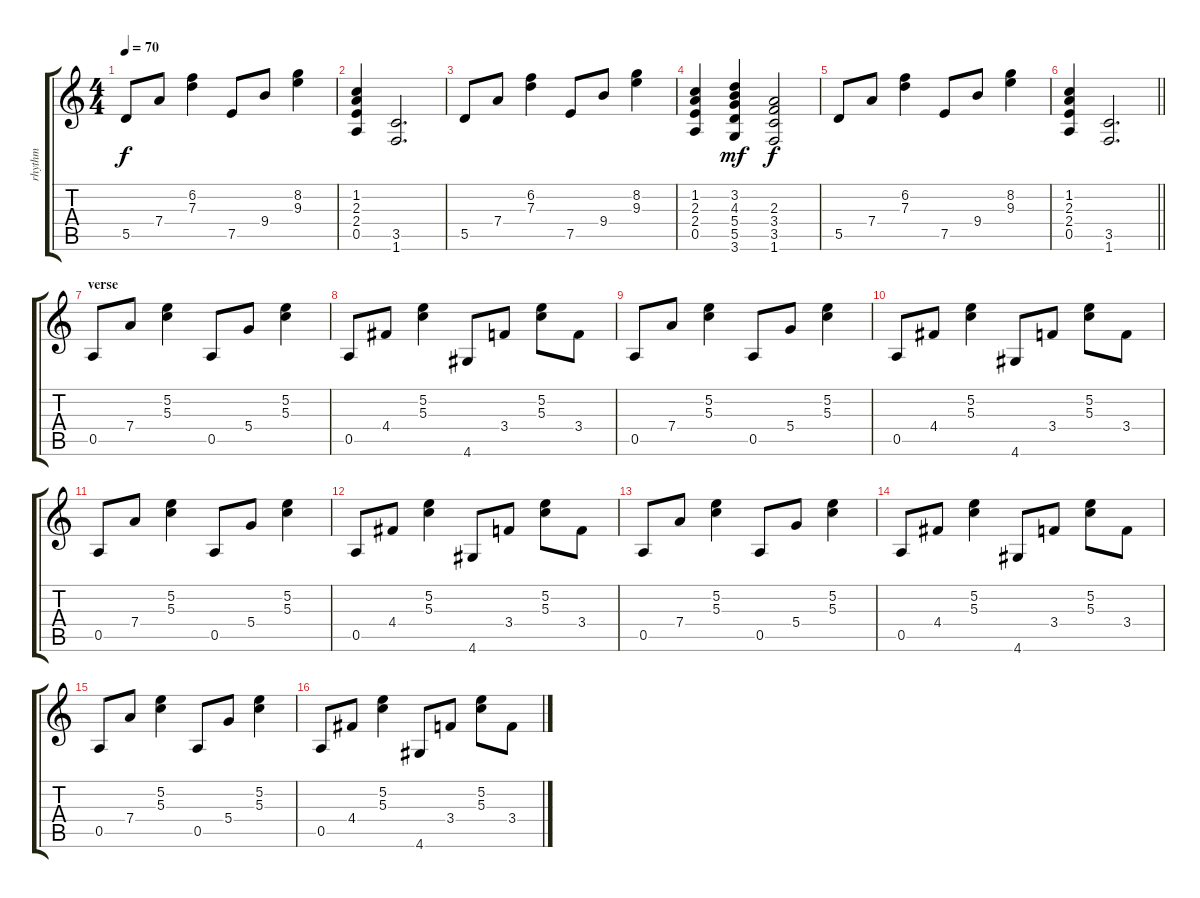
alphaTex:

\track ("rhythm" "rhythm") {instrument electricguitarjazz}
\staff {score tabs}
\tuning (E4 B3 G3 D3 A2 E2) {hide}
\ts (4 4)
\tempo 70
\clef g2
\ks c
5.5.8{dy f} 7.4.8 (6.2 7.3).4 7.5.8 9.4.8 (8.2 9.3).4 |
(1.2 2.3 2.4 0.5).4 (3.5 1.6).2{d} |
5.5.8 7.4.8 (6.2 7.3).4 7.5.8 9.4.8 (8.2 9.3).4 |
(1.2 2.3 2.4 0.5).4 (3.2 4.3 5.4 5.5 3.6).4{dy mf} (2.3 3.4 3.5 1.6).2{dy f} |
5.5.8 7.4.8 (6.2 7.3).4 7.5.8 9.4.8 (8.2 9.3).4 |
\barLineRight lightlight
(1.2 2.3 2.4 0.5).4 (3.5 1.6).2{d} |
\section ("" "verse")
0.5.8 7.4.8 (5.2 5.3).4 0.5.8 5.4.8 (5.2 5.3).4 |
0.5.8 4.4.8 (5.2 5.3).4 4.6.8 3.4.8 (5.2 5.3).8 3.4.8 |
0.5.8 7.4.8 (5.2 5.3).4 0.5.8 5.4.8 (5.2 5.3).4 |
0.5.8 4.4.8 (5.2 5.3).4 4.6.8 3.4.8 (5.2 5.3).8 3.4.8 |
0.5.8 7.4.8 (5.2 5.3).4 0.5.8 5.4.8 (5.2 5.3).4 |
0.5.8 4.4.8 (5.2 5.3).4 4.6.8 3.4.8 (5.2 5.3).8 3.4.8 |
0.5.8 7.4.8 (5.2 5.3).4 0.5.8 5.4.8 (5.2 5.3).4 |
0.5.8 4.4.8 (5.2 5.3).4 4.6.8 3.4.8 (5.2 5.3).8 3.4.8 |
0.5.8 7.4.8 (5.2 5.3).4 0.5.8 5.4.8 (5.2 5.3).4 |
0.5.8 4.4.8 (5.2 5.3).4 4.6.8 3.4.8 (5.2 5.3).8 3.4.8
